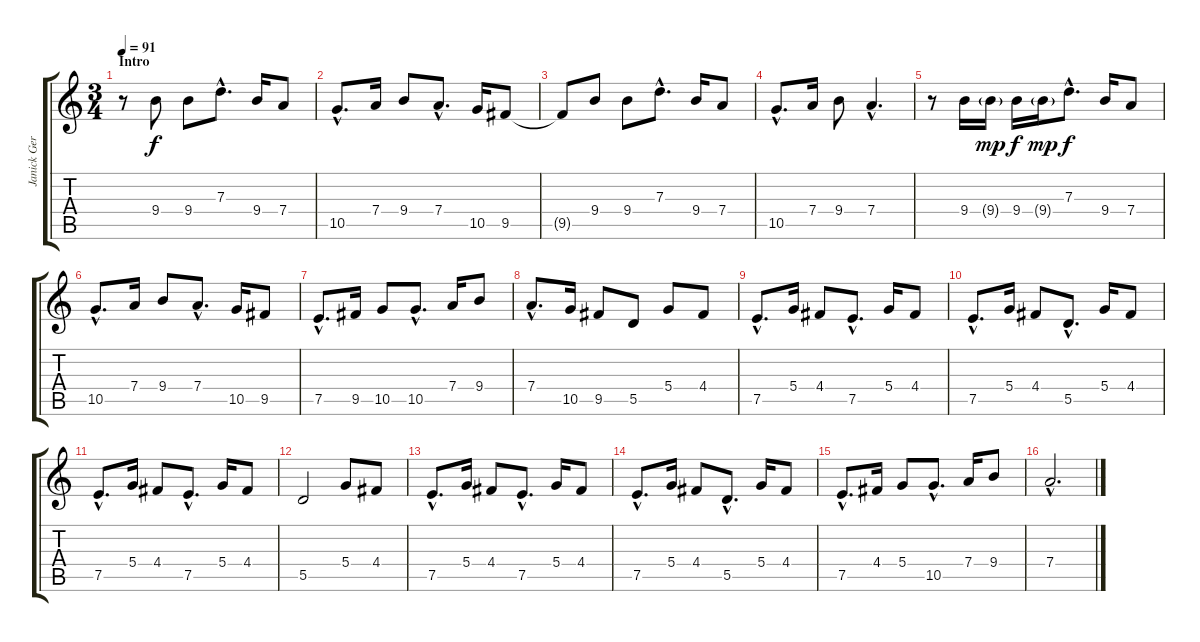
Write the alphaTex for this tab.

\track ("Janick Gers" "Janick Ger") {instrument distortionguitar}
\staff {score tabs}
\tuning (E4 B3 G3 D3 A2 E2) {hide}
\ts (3 4)
\section ("" "Intro")
\tempo 91
\tempo 87
\tempo 91
\clef g2
\ks c
r.8{dy f instrument electricguitarclean} 9.4.8 9.4.8 7.3{hac}.8{d} 9.4.16 7.4.8 |
10.5{hac}.8{d} 7.4.16 9.4.8 7.4{hac}.8{d} 10.5.16 9.5.8 |
9.5{t}.8 9.4.8 9.4.8 7.3{hac}.8{d} 9.4.16 7.4.8 |
10.5{hac}.8{d} 7.4.16 9.4.8 7.4{hac}.4{d} |
r.8 9.4.16 9.4{g}.16{dy mp} 9.4.16{dy f} 9.4{g}.16{dy mp} 7.3{hac}.8{d dy f} 9.4.16 7.4.8 |
10.5{hac}.8{d} 7.4.16 9.4.8 7.4{hac}.8{d} 10.5.16 9.5.8 |
7.5{hac}.8{d} 9.5.16 10.5.8 10.5{hac}.8{d} 7.4.16 9.4.8 |
7.4{hac}.8{d} 10.5.16 9.5.8 5.5.8 5.4.8 4.4.8 |
7.5{hac}.8{d} 5.4.16 4.4.8 7.5{hac}.8{d} 5.4.16 4.4.8 |
7.5{hac}.8{d} 5.4.16 4.4.8 5.5{hac}.8{d} 5.4.16 4.4.8 |
7.5{hac}.8{d} 5.4.16 4.4.8 7.5{hac}.8{d} 5.4.16 4.4.8 |
5.5.2 5.4.8 4.4.8 |
7.5{hac}.8{d} 5.4.16 4.4.8 7.5{hac}.8{d} 5.4.16 4.4.8 |
7.5{hac}.8{d} 5.4.16 4.4.8 5.5{hac}.8{d} 5.4.16 4.4.8 |
7.5{hac}.8{d} 4.4.16 5.4.8 10.5{hac}.8{d} 7.4.16 9.4.8 |
7.4{hac}.2{d}
